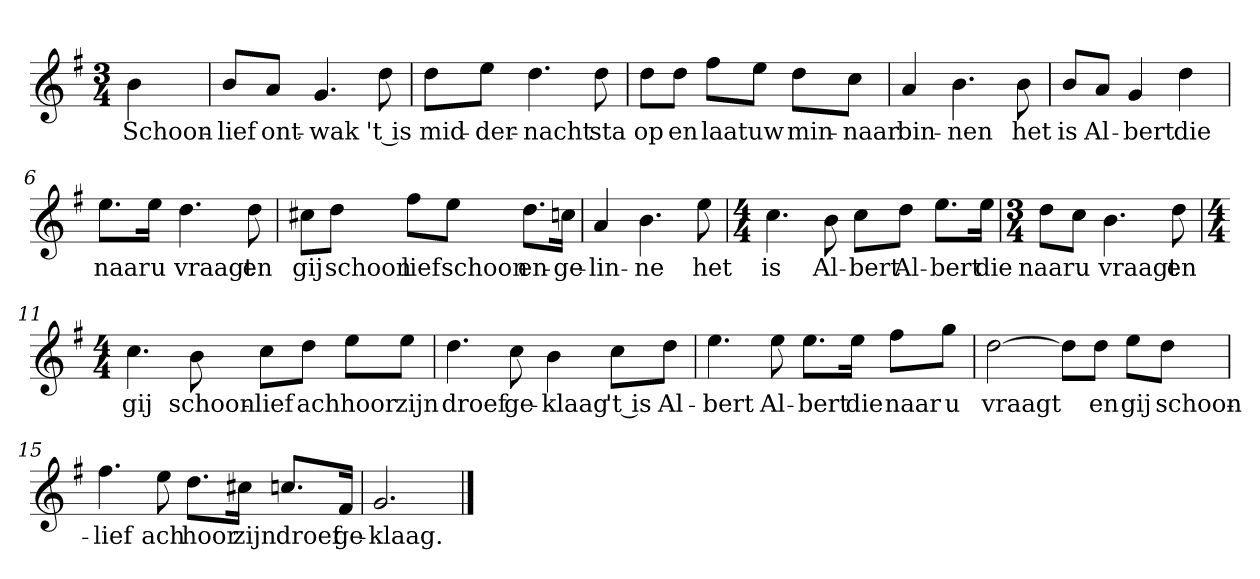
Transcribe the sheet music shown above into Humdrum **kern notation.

**kern	**text
*part1	*part1
*staff1	*staff1
*clefG2	*
*k[f#]	*
*G:	*
*M3/4	*
*MM120	*
=	=
4b	Schoon-
=1	=1
8b/L	-lief
8a/J	ont-
4.g	-wak
8dd	't is
=2	=2
8dd\L	mid-
8ee\J	-der-
4.dd	-nacht
8dd	sta
=3	=3
8dd\L	op
8dd\J	en
8ff#\L	laat
8ee\J	uw
8dd\L	min-
8cc\J	-naar
=4	=4
4a	bin-
4.b	-nen
8b	het
=5	=5
8b/L	is
8a/J	Al-
4g	-bert
4dd	die
=6	=6
8.ee\L	naar
16ee\Jk	u
4.dd	vraagt
8dd	en
=7	=7
8cc#X\L	gij
8dd\J	schoon
8ff#\L	lief
8ee\J	schoon
8.dd\L	en-
16ccn\Jk	-ge-
=8	=8
4a	-lin-
4.b	-ne
8ee	het
=9	=9
*M4/4	*
4.cc	is
8b	Al-
8cc\L	-bert
8dd\J	Al-
8.ee\L	-bert
16ee\Jk	die
=10	=10
*M3/4	*
8dd\L	naar
8cc\J	u
4.b	vraagt
8dd	en
=11	=11
*M4/4	*
4.cc	gij
8b	schoon-
8cc\L	-lief
8dd\J	ach
8ee\L	hoor
8ee\J	zijn
=12	=12
4.dd	droef
8cc	ge-
4b	-klaag
8cc\L	't is
8dd\J	Al-
=13	=13
4.ee	-bert
8ee	Al-
8.ee\L	-bert
16ee\Jk	die
8ff#\L	naar
8gg\J	u
=14	=14
[2dd	vraagt
8dd\L]	.
8dd\J	en
8ee\L	gij
8dd\J	schoon-
=15	=15
4.ff#	-lief
8ee	ach
8.dd\L	hoor
16cc#X\Jk	zijn
8.ccn/L	droef
16f#/Jk	ge-
=16	=16
2.g	-klaag.
==	==
*-	*-
